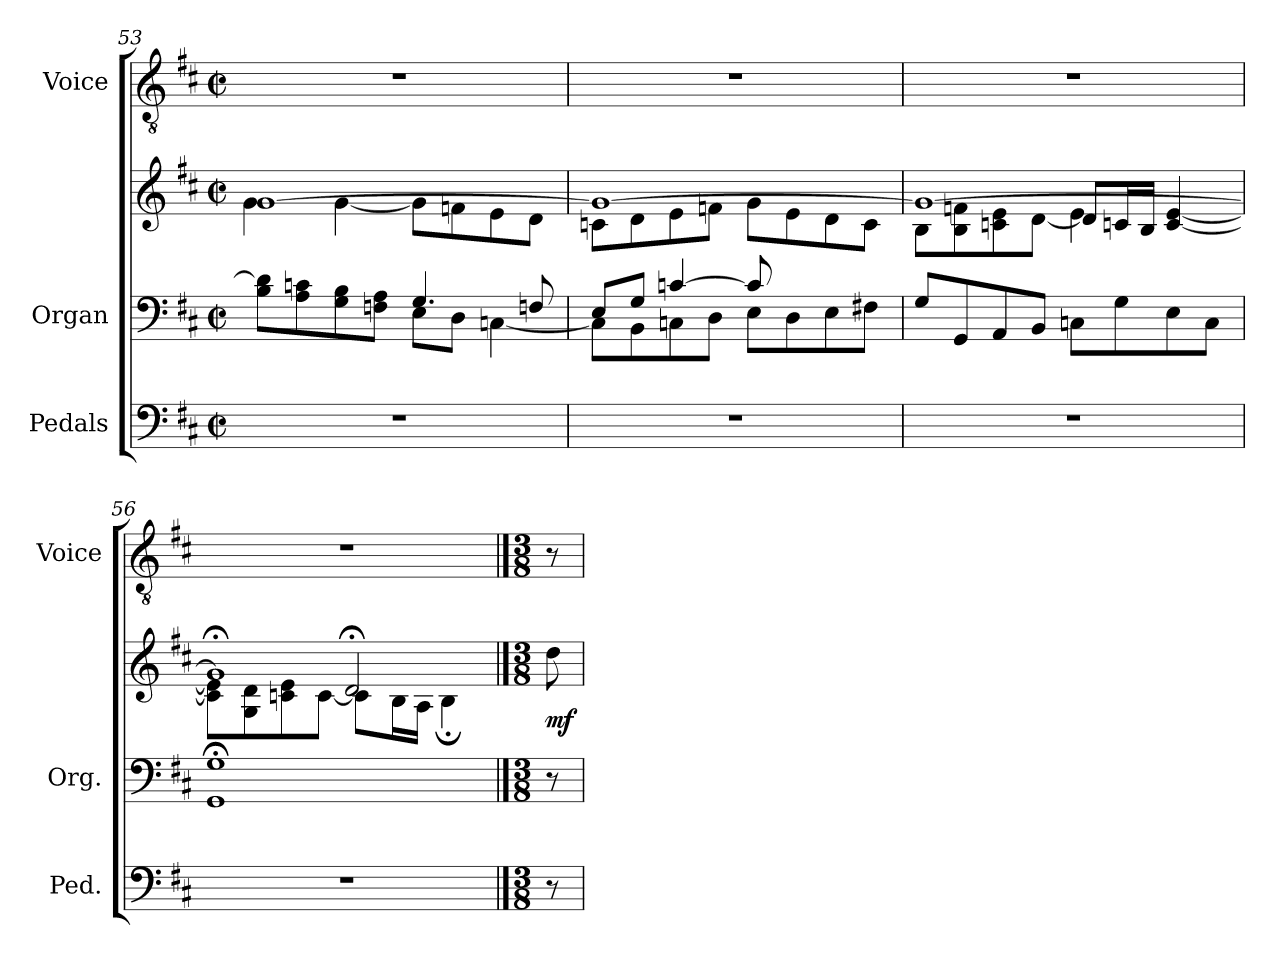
**kern	**kern	**kern	**dynam	**kern
*part3	*part2	*part2	*part2	*part1
*staff4	*staff3	*staff2	*staff2/3	*staff1
*I"Pedals	*I"Organ	*	*	*I"Voice
*I'Ped.	*I'Org.	*	*	*I'Voice
!!LO:LB:g=z
*clefF4	*clefF4	*clefG2	*	*clefGv2
*	*	*	*	*ITrd7c12
*k[f#c#]	*k[f#c#]	*k[f#c#]	*	*k[f#c#]
*b:	*b:	*b:	*	*b:
*M2/2	*M2/2	*M2/2	*	*M2/2
*met(c|)	*met(c|)	*met(c|)	*	*met(c|)
=53	=53	=53	=53	=53
*	*^	*^	*	*
1r	8Bi\ 8di]L	2ryy	[>1gi	4gi\	.	1r
.	8Ai\ 8cni	.	.	.	.	.
.	8Gi\ 8Bi	.	.	[<4gi\	.	.
.	8Fni\ 8AiJ	.	.	.	.	.
.	4.Gi/	8Ei\L	.	8gi\L]	.	.
.	.	8Di\J	.	8fni\	.	.
.	.	[<4Cni\	.	8ei\	.	.
.	8Fni/	.	.	8di\J	.	.
=54	=54	=54	=54	=54	=54	=54
1r	8Ei/L	8Ci\L]	1gi_>	8cni\L	.	1r
.	8Gi/J	8BBi\	.	8di\	.	.
.	[>4cni/	8Cni\	.	8ei\	.	.
.	.	8Di\J	.	8fni\J	.	.
.	8ci/]	8Ei\L	.	8gi\L	.	.
.	8ryy	8Di\	.	8ei\	.	.
.	4ryy	8Ei\	.	8di\	.	.
.	.	8F#Xi\J	.	8ci\J	.	.
*	*v	*v	*	*	*	*
=55	=55	=55	=55	=55	=55
*	*	*	*^	*	*
1r	8Gi/L	1gi_>	8Bi\L	2ryy	.	1r
.	8GGi/	.	8Bi\ 8fni	.	.	.
.	8AAi/	.	8cni\ 8ei	.	.	.
.	8BBi/J	.	[<8di\J	.	.	.
.	8Cni\L	.	4ei\	8di/L]	.	.
.	8Gi\	.	.	16cni/L	.	.
.	.	.	.	16Bi/JJ	.	.
.	8Ei\	.	[<4ci/ [>4ei	4ryy	.	.
.	8Ci\J	.	.	.	.	.
=56	=56	=56	=56	=56	=56	=56
1r	1GGi; 1Gi;	1g;i]	8ci\] 8ei]L	2ryy	.	1r
.	.	.	8Gi\ 8di	.	.	.
.	.	.	8cni\ 8ei	.	.	.
.	.	.	[<8ci\J	.	.	.
.	.	.	8ci\L]	2d;i/	.	.
.	.	.	16Bi\L	.	.	.
.	.	.	16Ai\JJ	.	.	.
.	.	.	4B;i\	.	.	.
*	*	*v	*v	*v	*	*
!!LO:PB:g=z
==	==	==	==	==
*M3/8	*M3/8	*M3/8	*	*M3/8
*	*	*MM120	*	*MM120
8r	8r	8ddi\	mf	8r
=	=	=	=	=
*-	*-	*-	*-	*-
